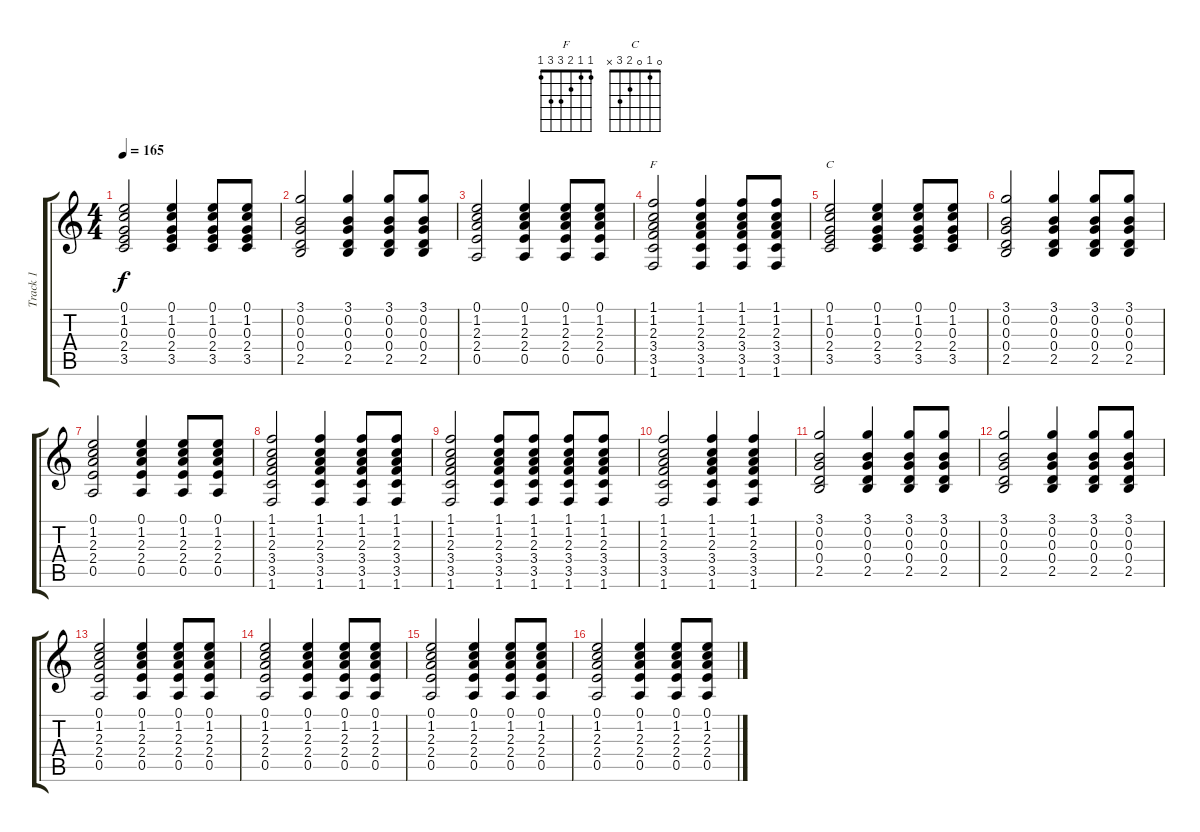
\track ("Track 1" "Track 1") {instrument electricguitarclean}
\staff {score tabs}
\tuning (E4 B3 G3 D3 A2 E2) {hide}
\chord ("F" 1 1 2 3 3 1)
\chord ("C" 0 1 0 2 3 x)
\ts (4 4)
\tempo 165
\clef g2
\ks c
(0.1 1.2 0.3 2.4 3.5).2{dy f} (0.1 1.2 0.3 2.4 3.5).4 (0.1 1.2 0.3 2.4 3.5).8 (0.1 1.2 0.3 2.4 3.5).8 |
(3.1 0.2 0.3 0.4 2.5).2 (3.1 0.2 0.3 0.4 2.5).4 (3.1 0.2 0.3 0.4 2.5).8 (3.1 0.2 0.3 0.4 2.5).8 |
(0.1 1.2 2.3 2.4 0.5).2 (0.1 1.2 2.3 2.4 0.5).4 (0.1 1.2 2.3 2.4 0.5).8 (0.1 1.2 2.3 2.4 0.5).8 |
(1.1 1.2 2.3 3.4 3.5 1.6).2{ch "F"} (1.1 1.2 2.3 3.4 3.5 1.6).4 (1.1 1.2 2.3 3.4 3.5 1.6).8 (1.1 1.2 2.3 3.4 3.5 1.6).8 |
(0.1 1.2 0.3 2.4 3.5).2{ch "C"} (0.1 1.2 0.3 2.4 3.5).4 (0.1 1.2 0.3 2.4 3.5).8 (0.1 1.2 0.3 2.4 3.5).8 |
(3.1 0.2 0.3 0.4 2.5).2 (3.1 0.2 0.3 0.4 2.5).4 (3.1 0.2 0.3 0.4 2.5).8 (3.1 0.2 0.3 0.4 2.5).8 |
(0.1 1.2 2.3 2.4 0.5).2 (0.1 1.2 2.3 2.4 0.5).4 (0.1 1.2 2.3 2.4 0.5).8 (0.1 1.2 2.3 2.4 0.5).8 |
(1.1 1.2 2.3 3.4 3.5 1.6).2 (1.1 1.2 2.3 3.4 3.5 1.6).4 (1.1 1.2 2.3 3.4 3.5 1.6).8 (1.1 1.2 2.3 3.4 3.5 1.6).8 |
(1.1 1.2 2.3 3.4 3.5 1.6).2 (1.1 1.2 2.3 3.4 3.5 1.6).8 (1.1 1.2 2.3 3.4 3.5 1.6).8 (1.1 1.2 2.3 3.4 3.5 1.6).8 (1.1 1.2 2.3 3.4 3.5 1.6).8 |
(1.1 1.2 2.3 3.4 3.5 1.6).2 (1.1 1.2 2.3 3.4 3.5 1.6).4 (1.1 1.2 2.3 3.4 3.5 1.6).4 |
(3.1 0.2 0.3 0.4 2.5).2 (3.1 0.2 0.3 0.4 2.5).4 (3.1 0.2 0.3 0.4 2.5).8 (3.1 0.2 0.3 0.4 2.5).8 |
(3.1 0.2 0.3 0.4 2.5).2 (3.1 0.2 0.3 0.4 2.5).4 (3.1 0.2 0.3 0.4 2.5).8 (3.1 0.2 0.3 0.4 2.5).8 |
(0.1 1.2 2.3 2.4 0.5).2 (0.1 1.2 2.3 2.4 0.5).4 (0.1 1.2 2.3 2.4 0.5).8 (0.1 1.2 2.3 2.4 0.5).8 |
(0.1 1.2 2.3 2.4 0.5).2 (0.1 1.2 2.3 2.4 0.5).4 (0.1 1.2 2.3 2.4 0.5).8 (0.1 1.2 2.3 2.4 0.5).8 |
(0.1 1.2 2.3 2.4 0.5).2 (0.1 1.2 2.3 2.4 0.5).4 (0.1 1.2 2.3 2.4 0.5).8 (0.1 1.2 2.3 2.4 0.5).8 |
(0.1 1.2 2.3 2.4 0.5).2 (0.1 1.2 2.3 2.4 0.5).4 (0.1 1.2 2.3 2.4 0.5).8 (0.1 1.2 2.3 2.4 0.5).8
